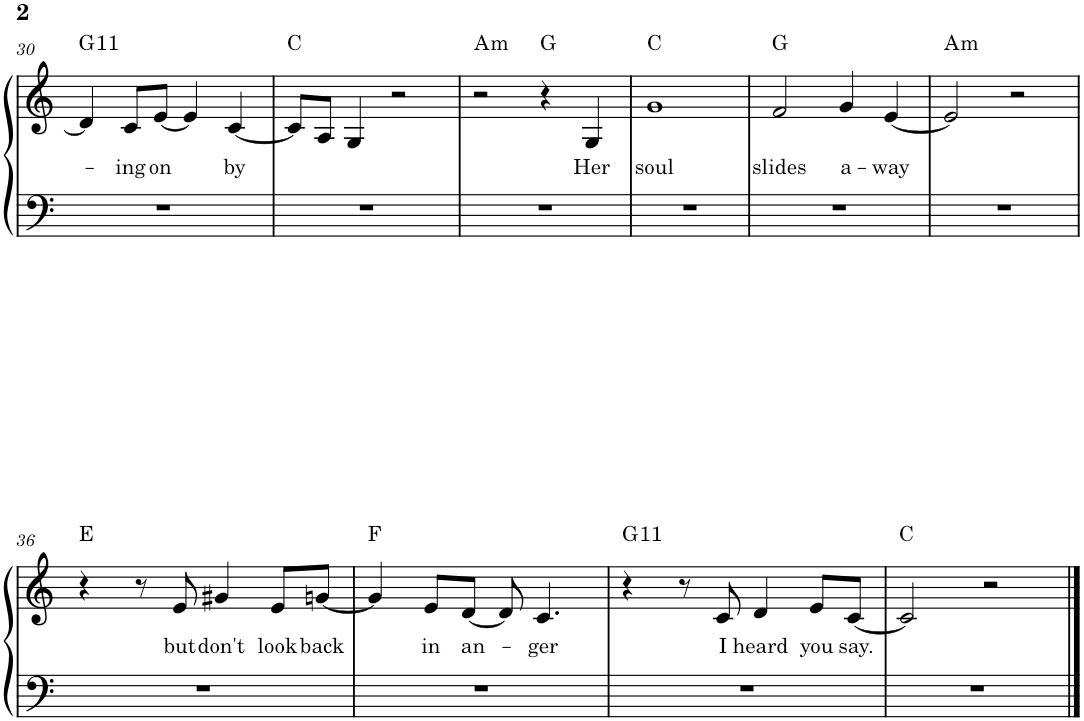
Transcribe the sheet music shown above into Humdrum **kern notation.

**kern	**kern	**text	**harte
*part1	*part1	*part1	*part1
*staff2	*staff1	*staff1	*
*I"Piano	*	*	*
!!LO:PB:g=z
*clefF4	*clefG2	*	*
*k[]	*k[]	*	*
*M2/2	*M2/2	*	*
*met(c|)	*met(c|)	*	*
=30	=30	=30	=30
!	!	!	!LO:H:kt=11
1r	4d/]	.	G:9(11)
!	!	!LO:LY:b	!
.	8c/L	-ing	.
!	!	!LO:LY:b	!
.	[8e/J	on	.
.	4e/]	.	.
!	!	!LO:LY:b	!
.	[4c/	by	.
=31	=31	=31	=31
1r	8c/L]	.	C:maj
.	8A/J	.	.
.	4G/	.	.
.	2r	.	.
=32	=32	=32	=32
!	!	!	!LO:H:kt=m
1r	2r	.	A:min
.	4r	.	G:maj
!	!	!LO:LY:b	!
.	4G/	Her	.
=33	=33	=33	=33
!	!	!LO:LY:b	!
1r	1g	soul	C:maj
=34	=34	=34	=34
!	!	!LO:LY:b	!
1r	2f/	slides	G:maj
!	!	!LO:LY:b	!
.	4g/	a-	.
!	!	!LO:LY:b	!
.	[4e/	-way	.
=35	=35	=35	=35
!	!	!	!LO:H:kt=m
1r	2e/]	.	A:min
.	2r	.	.
!!LO:LB:g=z
=36	=36	=36	=36
1r	4r	.	E:maj
.	8r	.	.
!	!	!LO:LY:b	!
.	8e/	but	.
!	!	!LO:LY:b	!
.	4g#X/	don't	.
!	!	!LO:LY:b	!
.	8e/L	look	.
!	!	!LO:LY:b	!
.	[8gn/J	back	.
=37	=37	=37	=37
1r	4g/]	.	F:maj
!	!	!LO:LY:b	!
.	8e/L	in	.
!	!	!LO:LY:b	!
.	[8d/J	an-	.
.	8d/]	.	.
!	!	!LO:LY:b	!
.	4.c/	-ger	.
=38	=38	=38	=38
!	!	!	!LO:H:kt=11
1r	4r	.	G:9(11)
.	8r	.	.
!	!	!LO:LY:b	!
.	8c/	I	.
!	!	!LO:LY:b	!
.	4d/	heard	.
!	!	!LO:LY:b	!
.	8e/L	you	.
!	!	!LO:LY:b	!
.	[8c/J	say.	.
=39	=39	=39	=39
1r	2c/]	.	C:maj
.	2r	.	.
==	==	==	==
*-	*-	*-	*-
